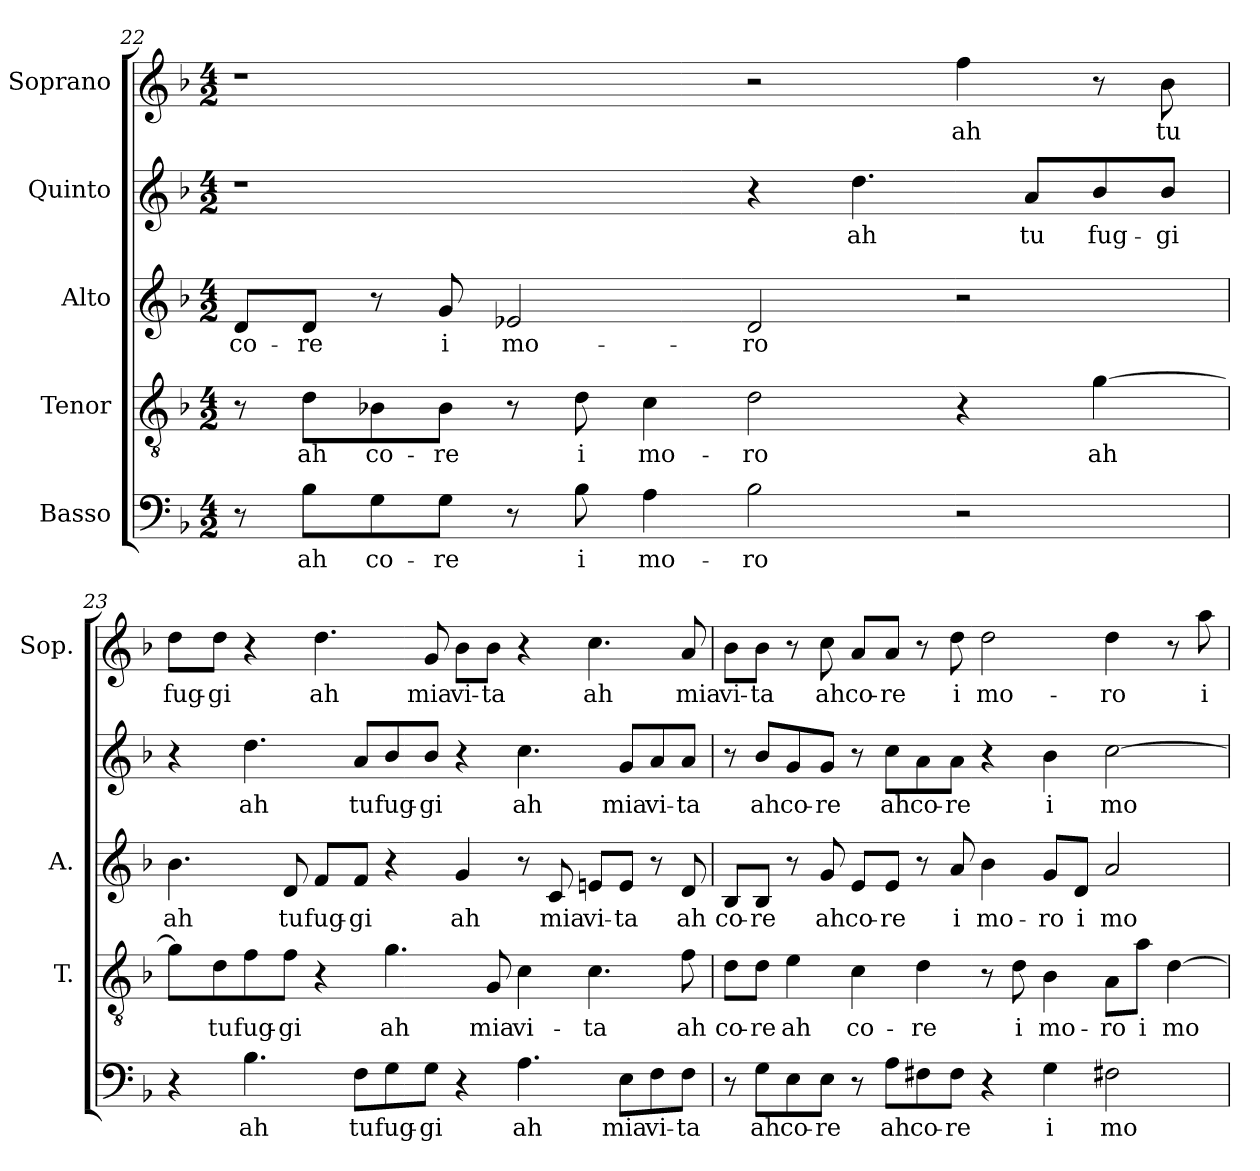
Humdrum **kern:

**kern	**text	**kern	**text	**kern	**text	**kern	**text	**kern	**text
*part5	*part5	*part4	*part4	*part3	*part3	*part2	*part2	*part1	*part1
*staff5	*staff5	*staff4	*staff4	*staff3	*staff3	*staff2	*staff2	*staff1	*staff1
*I"Basso	*	*I"Tenor	*	*I"Alto	*	*I"Quinto	*	*I"Soprano	*
*	*	*I'T.	*	*I'A.	*	*	*	*I'Sop.	*
!!LO:LB:g=z
*clefF4	*	*clefGv2	*	*clefG2	*	*clefG2	*	*clefG2	*
*	*	*ITrd7c12	*	*	*	*	*	*	*
*k[b-]	*	*k[b-]	*	*k[b-]	*	*k[b-]	*	*k[b-]	*
*F:	*	*F:	*	*F:	*	*F:	*	*F:	*
*M4/2	*	*M4/2	*	*M4/2	*	*M4/2	*	*M4/2	*
=22	=22	=22	=22	=22	=22	=22	=22	=22	=22
!	!	!	!	!	!LO:LY:b:color=#000000	!	!	!	!
8r	.	8r	.	8di/L	co-	1r	.	1r	.
!	!LO:LY:b:color=#000000	!	!	!	!	!	!	!	!
!	!	!	!LO:LY:b:color=#000000	!	!	!	!	!	!
!	!	!	!	!	!LO:LY:b:color=#000000	!	!	!	!
8B-i\L	ah	8Di\L	ah	8di/J	-re	.	.	.	.
!	!LO:LY:b:color=#000000	!	!	!	!	!	!	!	!
!	!	!	!LO:LY:b:color=#000000	!	!	!	!	!	!
8Gi\	co-	8BB-Xi\	co-	8r	.	.	.	.	.
!	!LO:LY:b:color=#000000	!	!	!	!	!	!	!	!
!	!	!	!LO:LY:b:color=#000000	!	!	!	!	!	!
!	!	!	!	!	!LO:LY:b:color=#000000	!	!	!	!
8Gi\J	-re	8BB-i\J	-re	8gi/	i	.	.	.	.
!	!	!	!	!	!LO:LY:b:color=#000000	!	!	!	!
8r	.	8r	.	2e-Xi/	mo-	.	.	.	.
!	!LO:LY:b:color=#000000	!	!	!	!	!	!	!	!
!	!	!	!LO:LY:b:color=#000000	!	!	!	!	!	!
8B-i\	i	8Di\	i	.	.	.	.	.	.
!	!LO:LY:b:color=#000000	!	!	!	!	!	!	!	!
!	!	!	!LO:LY:b:color=#000000	!	!	!	!	!	!
4Ai\	mo-	4Ci\	mo-	.	.	.	.	.	.
!	!LO:LY:b:color=#000000	!	!	!	!	!	!	!	!
!	!	!	!LO:LY:b:color=#000000	!	!	!	!	!	!
!	!	!	!	!	!LO:LY:b:color=#000000	!	!	!	!
2B-i\	-ro	2Di\	-ro	2di/	-ro	4r	.	2r	.
!	!	!	!	!	!	!	!LO:LY:b:color=#000000	!	!
.	.	.	.	.	.	4.ddi\	ah	.	.
!	!	!	!	!	!	!	!	!	!LO:LY:b:color=#000000
2r	.	4r	.	2r	.	.	.	4ffi\	ah
!	!	!	!	!	!	!	!LO:LY:b:color=#000000	!	!
.	.	.	.	.	.	8ai/L	tu	.	.
!	!	!	!LO:LY:b:color=#000000	!	!	!	!	!	!
!	!	!	!	!	!	!	!LO:LY:b:color=#000000	!	!
.	.	[>4Gi\	ah	.	.	8b-i/	fug-	8r	.
!	!	!	!	!	!	!	!LO:LY:b:color=#000000	!	!
!	!	!	!	!	!	!	!	!	!LO:LY:b:color=#000000
.	.	.	.	.	.	8b-i/J	-gi	8b-i\	tu
=23	=23	=23	=23	=23	=23	=23	=23	=23	=23
!	!	!	!	!	!LO:LY:b:color=#000000	!	!	!	!
!	!	!	!	!	!	!	!	!	!LO:LY:b:color=#000000
4r	.	8Gi\L]	.	4.b-i\	ah	4r	.	8ddi\L	fug-
!	!	!	!LO:LY:b:color=#000000	!	!	!	!	!	!
!	!	!	!	!	!	!	!	!	!LO:LY:b:color=#000000
.	.	8Di\	tu	.	.	.	.	8ddi\J	-gi
!	!LO:LY:b:color=#000000	!	!	!	!	!	!	!	!
!	!	!	!LO:LY:b:color=#000000	!	!	!	!	!	!
!	!	!	!	!	!	!	!LO:LY:b:color=#000000	!	!
4.B-i\	ah	8Fi\	fug-	.	.	4.ddi\	ah	4r	.
!	!	!	!LO:LY:b:color=#000000	!	!	!	!	!	!
!	!	!	!	!	!LO:LY:b:color=#000000	!	!	!	!
.	.	8Fi\J	-gi	8di/	tu	.	.	.	.
!	!	!	!	!	!LO:LY:b:color=#000000	!	!	!	!
!	!	!	!	!	!	!	!	!	!LO:LY:b:color=#000000
.	.	4r	.	8fi/L	fug-	.	.	4.ddi\	ah
!	!LO:LY:b:color=#000000	!	!	!	!	!	!	!	!
!	!	!	!	!	!LO:LY:b:color=#000000	!	!	!	!
!	!	!	!	!	!	!	!LO:LY:b:color=#000000	!	!
8Fi\L	tu	.	.	8fi/J	-gi	8ai/L	tu	.	.
!	!LO:LY:b:color=#000000	!	!	!	!	!	!	!	!
!	!	!	!LO:LY:b:color=#000000	!	!	!	!	!	!
!	!	!	!	!	!	!	!LO:LY:b:color=#000000	!	!
8Gi\	fug-	4.Gi\	ah	4r	.	8b-i/	fug-	.	.
!	!LO:LY:b:color=#000000	!	!	!	!	!	!	!	!
!	!	!	!	!	!	!	!LO:LY:b:color=#000000	!	!
!	!	!	!	!	!	!	!	!	!LO:LY:b:color=#000000
8Gi\J	-gi	.	.	.	.	8b-i/J	-gi	8gi/	mia
!	!	!	!	!	!LO:LY:b:color=#000000	!	!	!	!
!	!	!	!	!	!	!	!	!	!LO:LY:b:color=#000000
4r	.	.	.	4gi/	ah	4r	.	8b-i\L	vi-
!	!	!	!LO:LY:b:color=#000000	!	!	!	!	!	!
!	!	!	!	!	!	!	!	!	!LO:LY:b:color=#000000
.	.	8GGi/	mia	.	.	.	.	8b-i\J	-ta
!	!LO:LY:b:color=#000000	!	!	!	!	!	!	!	!
!	!	!	!LO:LY:b:color=#000000	!	!	!	!	!	!
!	!	!	!	!	!	!	!LO:LY:b:color=#000000	!	!
4.Ai\	ah	4Ci\	vi-	8r	.	4.cci\	ah	4r	.
!	!	!	!	!	!LO:LY:b:color=#000000	!	!	!	!
.	.	.	.	8ci/	mia	.	.	.	.
!	!	!	!LO:LY:b:color=#000000	!	!	!	!	!	!
!	!	!	!	!	!LO:LY:b:color=#000000	!	!	!	!
!	!	!	!	!	!	!	!	!	!LO:LY:b:color=#000000
.	.	4.Ci\	-ta	8eni/L	vi-	.	.	4.cci\	ah
!	!LO:LY:b:color=#000000	!	!	!	!	!	!	!	!
!	!	!	!	!	!LO:LY:b:color=#000000	!	!	!	!
!	!	!	!	!	!	!	!LO:LY:b:color=#000000	!	!
8Ei\L	mia	.	.	8ei/J	-ta	8gi/L	mia	.	.
!	!LO:LY:b:color=#000000	!	!	!	!	!	!	!	!
!	!	!	!	!	!	!	!LO:LY:b:color=#000000	!	!
8Fi\	vi-	.	.	8r	.	8ai/	vi-	.	.
!	!LO:LY:b:color=#000000	!	!	!	!	!	!	!	!
!	!	!	!LO:LY:b:color=#000000	!	!	!	!	!	!
!	!	!	!	!	!LO:LY:b:color=#000000	!	!	!	!
!	!	!	!	!	!	!	!LO:LY:b:color=#000000	!	!
!	!	!	!	!	!	!	!	!	!LO:LY:b:color=#000000
8Fi\J	-ta	8Fi\	ah	8di/	ah	8ai/J	-ta	8ai/	mia
!!LO:LB:g=z
=24	=24	=24	=24	=24	=24	=24	=24	=24	=24
!	!	!	!LO:LY:b:color=#000000	!	!	!	!	!	!
!	!	!	!	!	!LO:LY:b:color=#000000	!	!	!	!
!	!	!	!	!	!	!	!	!	!LO:LY:b:color=#000000
8r	.	8Di\L	co-	8B-i/L	co-	8r	.	8b-i\L	vi-
!	!LO:LY:b:color=#000000	!	!	!	!	!	!	!	!
!	!	!	!LO:LY:b:color=#000000	!	!	!	!	!	!
!	!	!	!	!	!LO:LY:b:color=#000000	!	!	!	!
!	!	!	!	!	!	!	!LO:LY:b:color=#000000	!	!
!	!	!	!	!	!	!	!	!	!LO:LY:b:color=#000000
8Gi\L	ah	8Di\J	-re	8B-i/J	-re	8b-i/L	ah	8b-i\J	-ta
!	!LO:LY:b:color=#000000	!	!	!	!	!	!	!	!
!	!	!	!LO:LY:b:color=#000000	!	!	!	!	!	!
!	!	!	!	!	!	!	!LO:LY:b:color=#000000	!	!
8Ei\	co-	4Ei\	ah	8r	.	8gi/	co-	8r	.
!	!LO:LY:b:color=#000000	!	!	!	!	!	!	!	!
!	!	!	!	!	!LO:LY:b:color=#000000	!	!	!	!
!	!	!	!	!	!	!	!LO:LY:b:color=#000000	!	!
!	!	!	!	!	!	!	!	!	!LO:LY:b:color=#000000
8Ei\J	-re	.	.	8gi/	ah	8gi/J	-re	8cci\	ah
!	!	!	!LO:LY:b:color=#000000	!	!	!	!	!	!
!	!	!	!	!	!LO:LY:b:color=#000000	!	!	!	!
!	!	!	!	!	!	!	!	!	!LO:LY:b:color=#000000
8r	.	4Ci\	co-	8ei/L	co-	8r	.	8ai/L	co-
!	!LO:LY:b:color=#000000	!	!	!	!	!	!	!	!
!	!	!	!	!	!LO:LY:b:color=#000000	!	!	!	!
!	!	!	!	!	!	!	!LO:LY:b:color=#000000	!	!
!	!	!	!	!	!	!	!	!	!LO:LY:b:color=#000000
8Ai\L	ah	.	.	8ei/J	-re	8cci\L	ah	8ai/J	-re
!	!LO:LY:b:color=#000000	!	!	!	!	!	!	!	!
!	!	!	!LO:LY:b:color=#000000	!	!	!	!	!	!
!	!	!	!	!	!	!	!LO:LY:b:color=#000000	!	!
8F#Xi\	co-	4Di\	-re	8r	.	8ai\	co-	8r	.
!	!LO:LY:b:color=#000000	!	!	!	!	!	!	!	!
!	!	!	!	!	!LO:LY:b:color=#000000	!	!	!	!
!	!	!	!	!	!	!	!LO:LY:b:color=#000000	!	!
!	!	!	!	!	!	!	!	!	!LO:LY:b:color=#000000
8F#i\J	-re	.	.	8ai/	i	8ai\J	-re	8ddi\	i
!	!	!	!	!	!LO:LY:b:color=#000000	!	!	!	!
!	!	!	!	!	!	!	!	!	!LO:LY:b:color=#000000
4r	.	8r	.	4b-i\	mo-	4r	.	2ddi\	mo-
!	!	!	!LO:LY:b:color=#000000	!	!	!	!	!	!
.	.	8Di\	i	.	.	.	.	.	.
!	!LO:LY:b:color=#000000	!	!	!	!	!	!	!	!
!	!	!	!LO:LY:b:color=#000000	!	!	!	!	!	!
!	!	!	!	!	!LO:LY:b:color=#000000	!	!	!	!
!	!	!	!	!	!	!	!LO:LY:b:color=#000000	!	!
4Gi\	i	4BB-i\	mo-	8gi/L	-ro	4b-i\	i	.	.
!	!	!	!	!	!LO:LY:b:color=#000000	!	!	!	!
.	.	.	.	8di/J	i	.	.	.	.
!	!LO:LY:b:color=#000000	!	!	!	!	!	!	!	!
!	!	!	!LO:LY:b:color=#000000	!	!	!	!	!	!
!	!	!	!	!	!LO:LY:b:color=#000000	!	!	!	!
!	!	!	!	!	!	!	!LO:LY:b:color=#000000	!	!
!	!	!	!	!	!	!	!	!	!LO:LY:b:color=#000000
2F#Xi\	mo-	8AAi\L	-ro	2ai/	mo-	[>2cci\	mo-	4ddi\	-ro
!	!	!	!LO:LY:b:color=#000000	!	!	!	!	!	!
.	.	8Ai\J	i	.	.	.	.	.	.
!	!	!	!LO:LY:b:color=#000000	!	!	!	!	!	!
.	.	[>4Di\	mo-	.	.	.	.	8r	.
!	!	!	!	!	!	!	!	!	!LO:LY:b:color=#000000
.	.	.	.	.	.	.	.	8aai\	i
=	=	=	=	=	=	=	=	=	=
*-	*-	*-	*-	*-	*-	*-	*-	*-	*-
